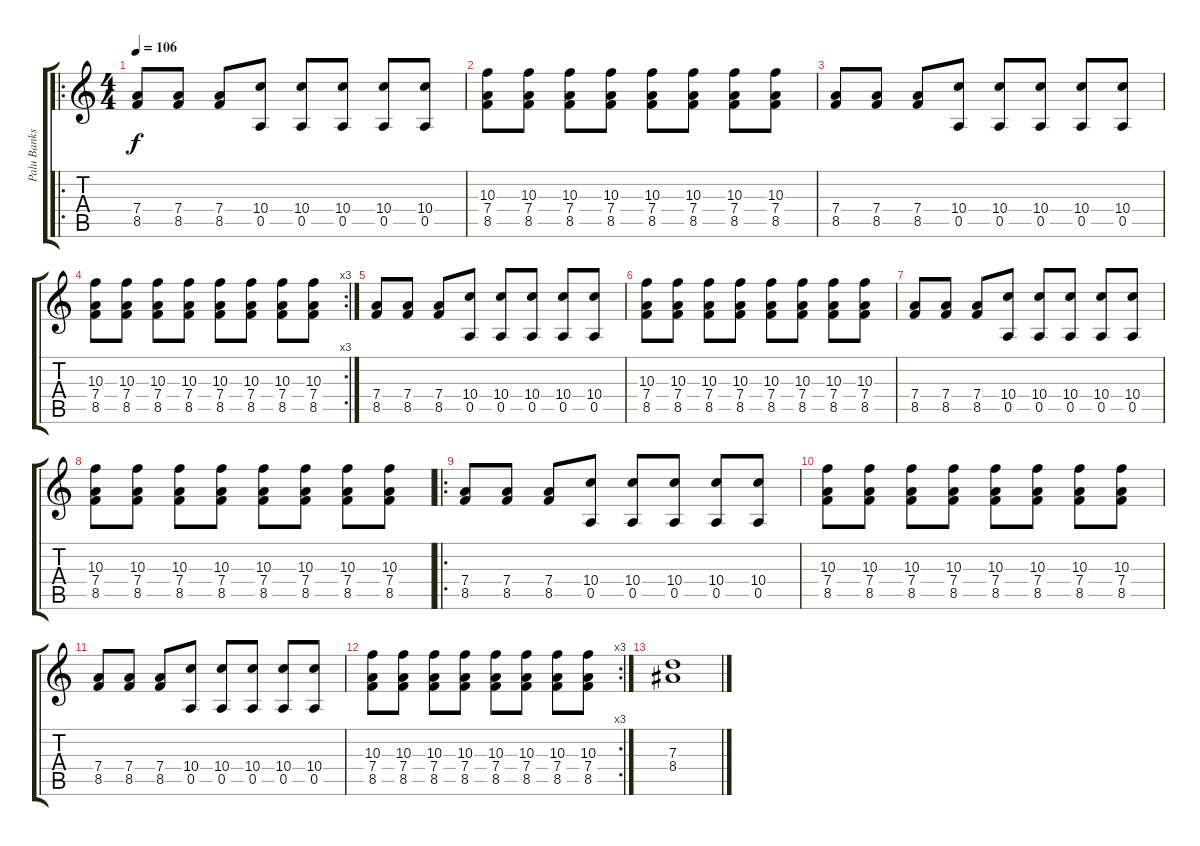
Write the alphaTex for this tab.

\track ("Palu Banks (Guitar 2)" "Palu Banks") {instrument electricguitarclean}
\staff {score tabs}
\tuning (E4 B3 G3 D3 A2 E2) {hide}
\ro
\ts (4 4)
\tempo 106
\clef g2
\ks c
(7.4 8.5).8{dy f} (7.4 8.5).8 (7.4 8.5).8 (10.4 0.5).8 (10.4 0.5).8 (10.4 0.5).8 (10.4 0.5).8 (10.4 0.5).8 |
(10.3 7.4 8.5).8 (10.3 7.4 8.5).8 (10.3 7.4 8.5).8 (10.3 7.4 8.5).8 (10.3 7.4 8.5).8 (10.3 7.4 8.5).8 (10.3 7.4 8.5).8 (10.3 7.4 8.5).8 |
(7.4 8.5).8 (7.4 8.5).8 (7.4 8.5).8 (10.4 0.5).8 (10.4 0.5).8 (10.4 0.5).8 (10.4 0.5).8 (10.4 0.5).8 |
\rc 3
(10.3 7.4 8.5).8 (10.3 7.4 8.5).8 (10.3 7.4 8.5).8 (10.3 7.4 8.5).8 (10.3 7.4 8.5).8 (10.3 7.4 8.5).8 (10.3 7.4 8.5).8 (10.3 7.4 8.5).8 |
(7.4 8.5).8{balance 12 instrument electricguitarclean} (7.4 8.5).8 (7.4 8.5).8 (10.4 0.5).8 (10.4 0.5).8 (10.4 0.5).8 (10.4 0.5).8 (10.4 0.5).8 |
(10.3 7.4 8.5).8 (10.3 7.4 8.5).8 (10.3 7.4 8.5).8 (10.3 7.4 8.5).8 (10.3 7.4 8.5).8 (10.3 7.4 8.5).8 (10.3 7.4 8.5).8 (10.3 7.4 8.5).8 |
(7.4 8.5).8 (7.4 8.5).8 (7.4 8.5).8 (10.4 0.5).8 (10.4 0.5).8 (10.4 0.5).8 (10.4 0.5).8 (10.4 0.5).8 |
(10.3 7.4 8.5).8 (10.3 7.4 8.5).8 (10.3 7.4 8.5).8 (10.3 7.4 8.5).8 (10.3 7.4 8.5).8 (10.3 7.4 8.5).8 (10.3 7.4 8.5).8 (10.3 7.4 8.5).8 |
\ro
(7.4 8.5).8 (7.4 8.5).8 (7.4 8.5).8 (10.4 0.5).8 (10.4 0.5).8 (10.4 0.5).8 (10.4 0.5).8 (10.4 0.5).8 |
(10.3 7.4 8.5).8 (10.3 7.4 8.5).8 (10.3 7.4 8.5).8 (10.3 7.4 8.5).8 (10.3 7.4 8.5).8 (10.3 7.4 8.5).8 (10.3 7.4 8.5).8 (10.3 7.4 8.5).8 |
(7.4 8.5).8 (7.4 8.5).8 (7.4 8.5).8 (10.4 0.5).8 (10.4 0.5).8 (10.4 0.5).8 (10.4 0.5).8 (10.4 0.5).8 |
\rc 3
(10.3 7.4 8.5).8 (10.3 7.4 8.5).8 (10.3 7.4 8.5).8 (10.3 7.4 8.5).8 (10.3 7.4 8.5).8 (10.3 7.4 8.5).8 (10.3 7.4 8.5).8 (10.3 7.4 8.5).8 |
(7.3 8.4).1
